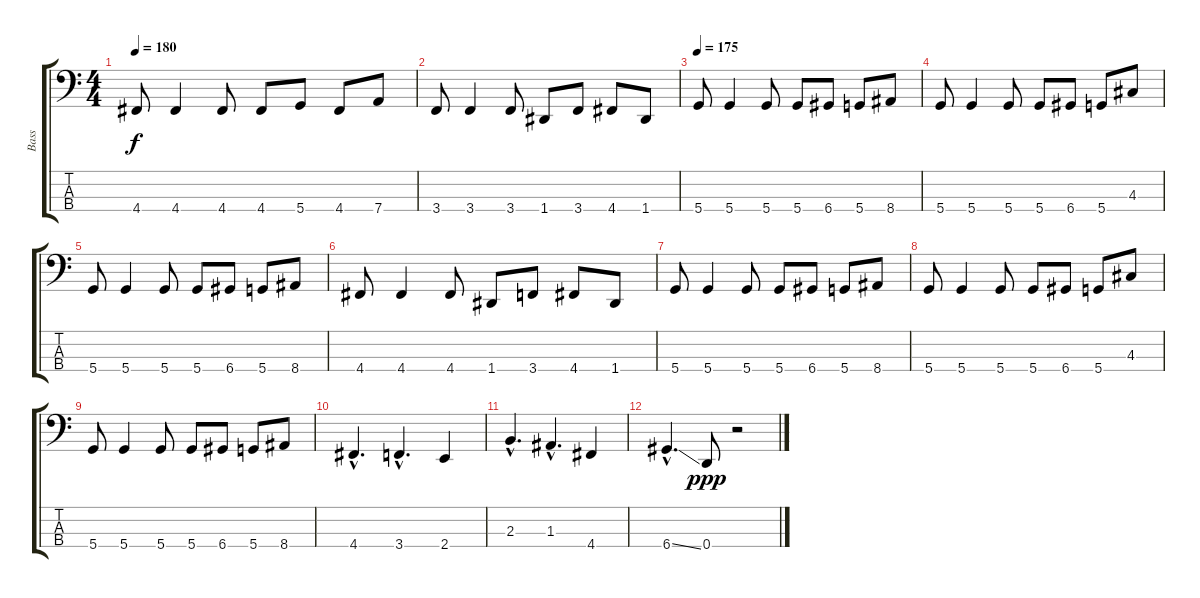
\track ("Bass" "Bass") {instrument electricbassfinger}
\staff {score tabs}
\tuning (G2 D2 A1 D1) {hide}
\ts (4 4)
\tempo 180
\clef f4
\ks c
4.4.8{dy f} 4.4.4 4.4.8 4.4.8 5.4.8 4.4.8 7.4.8 |
3.4.8 3.4.4 3.4.8 1.4.8 3.4.8 4.4.8 1.4.8 |
\tempo 175
5.4.8 5.4.4 5.4.8 5.4.8 6.4.8 5.4.8 8.4.8 |
5.4.8 5.4.4 5.4.8 5.4.8 6.4.8 5.4.8 4.3.8 |
5.4.8 5.4.4 5.4.8 5.4.8 6.4.8 5.4.8 8.4.8 |
4.4.8 4.4.4 4.4.8 1.4.8 3.4.8 4.4.8 1.4.8 |
5.4.8 5.4.4 5.4.8 5.4.8 6.4.8 5.4.8 8.4.8 |
5.4.8 5.4.4 5.4.8 5.4.8 6.4.8 5.4.8 4.3.8 |
5.4.8 5.4.4 5.4.8 5.4.8 6.4.8 5.4.8 8.4.8 |
4.4{hac}.4{d} 3.4{hac}.4{d} 2.4.4 |
2.3{hac}.4{d} 1.3{hac}.4{d} 4.4.4 |
6.4{ss hac}.4{d} 0.4.8{dy ppp} r.2
